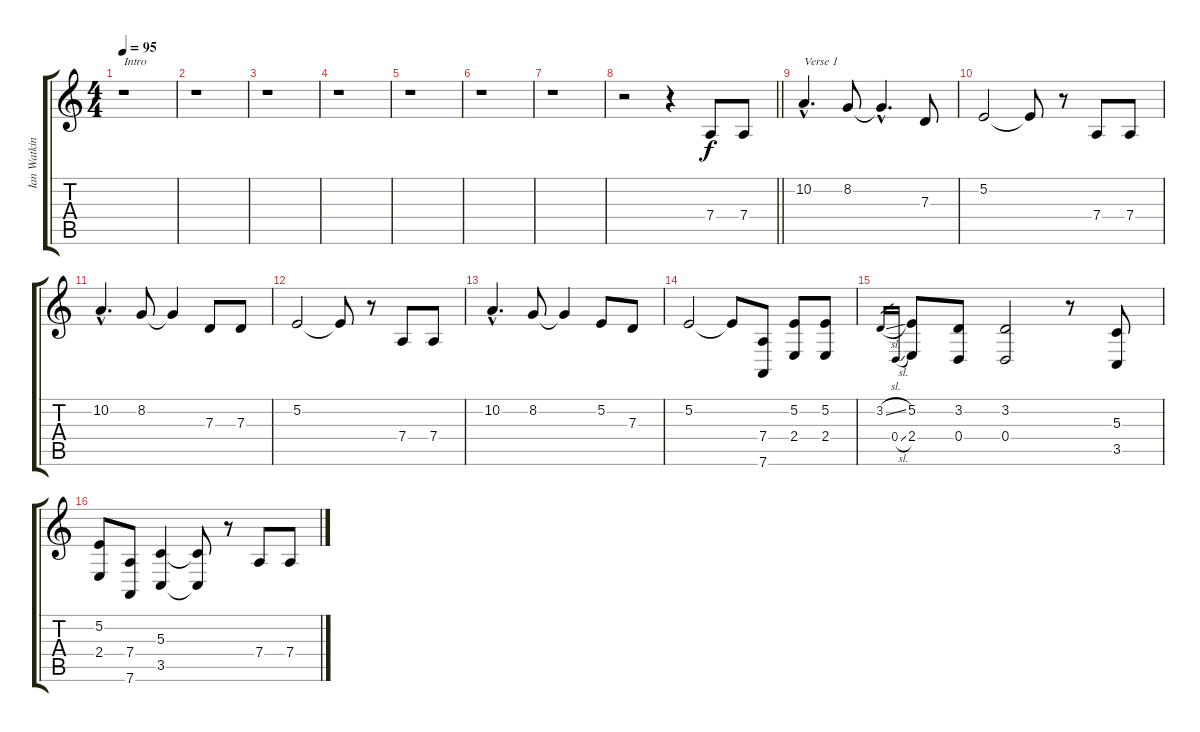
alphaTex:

\track ("Ian Watkins | Vocals" "Ian Watkin") {instrument flute}
\staff {score tabs}
\tuning (E4 B3 G3 D3 A2 D2) {hide}
\ts (4 4)
\tempo 95
\clef g2
\ks c
r.1{txt "Intro" dy f instrument flute} |
r.1 |
r.1 |
r.1 |
r.1 |
r.1 |
r.1 |
\barLineRight lightlight
r.2 r.4 7.4.8 7.4.8 |
10.2{hac}.4{d txt "Verse 1"} 8.2.8 8.2{hac t}.4{d} 7.3.8 |
5.2.2 5.2{t}.8 r.8 7.4.8 7.4.8 |
10.2{hac}.4{d} 8.2.8 8.2{t}.4 7.3.8 7.3.8 |
5.2.2 5.2{t}.8 r.8 7.4.8 7.4.8 |
10.2{hac}.4{d} 8.2.8 8.2{t}.4 5.2.8 7.3.8 |
5.2.2 5.2{t}.8 (7.4 7.6).8 (5.2 2.4).8 (5.2 2.4).8 |
3.2{sl}.16{gr} 0.4{sl}.16{gr} (5.2 2.4).8 (3.2 0.4).8 (3.2 0.4).2 r.8 (5.3 3.5).8 |
(5.2 2.4).8 (7.4 7.6).8 (5.3 3.5).4 (5.3{t} 3.5{t}).8 r.8 7.4.8 7.4.8
